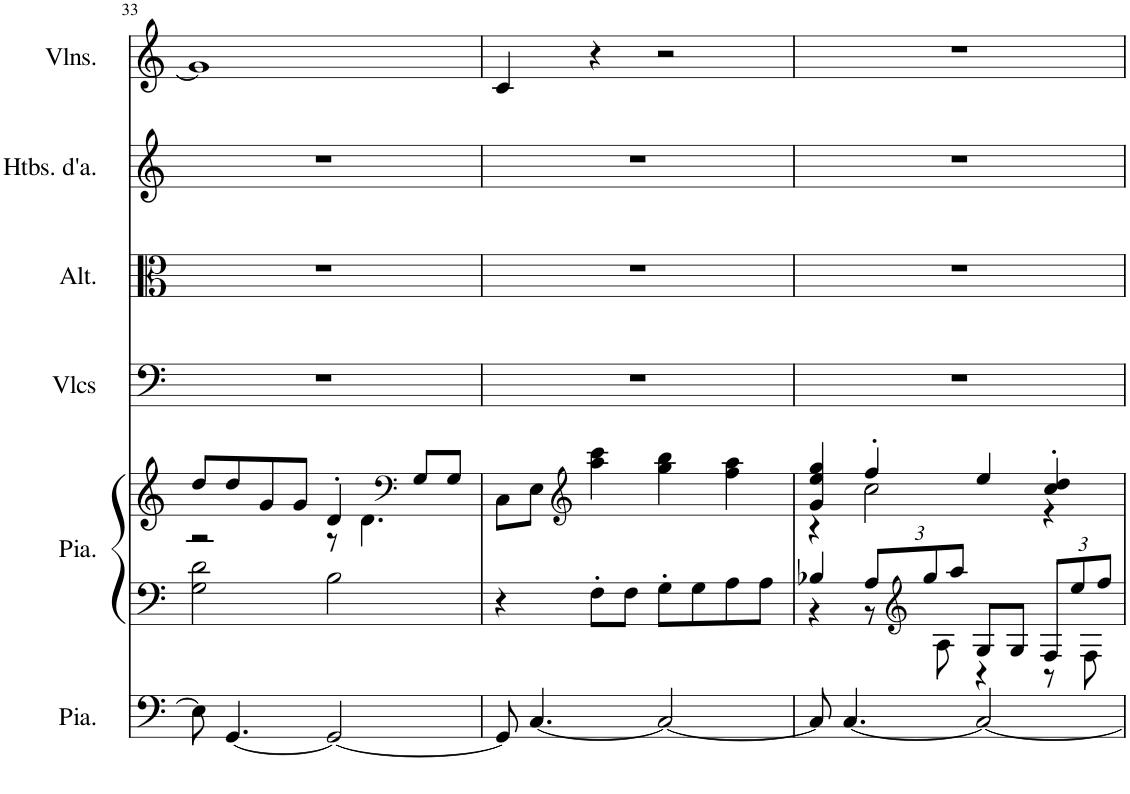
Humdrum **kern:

**kern	**kern	**kern	**kern	**kern	**kern	**kern
*part6	*part5	*part5	*part4	*part3	*part2	*part1
*staff7	*staff6	*staff5	*staff4	*staff3	*staff2	*staff1
*I"Piano, Pedals	*I"Piano, Organ	*	*I"Violoncelles, Bass	*I"Altos, Tenor	*I"Hautbois d'amour, Alto	*I"Violons, Soprano
*I'Pia.	*I'Pia.	*	*I'Vlcs	*I'Alt.	*I'Htbs. d'a.	*I'Vlns.
!!LO:PB:g=z
*clefF4	*clefF4	*clefG2	*clefF4	*clefC3	*clefG2	*clefG2
*	*	*	*	*	*Trd2c3	*
*k[]	*k[]	*k[]	*k[]	*k[]	*k[]	*k[]
*M4/4	*M4/4	*M4/4	*M4/4	*M4/4	*M4/4	*M4/4
=33	=33	=33	=33	=33	=33	=33
*	*	*^	*	*	*	*
8E\]	2G\ 2d\	8dd/L	2r	1r	1r	1r	1g]
[4.GG/	.	8dd/	.	.	.	.	.
.	.	8g/	.	.	.	.	.
.	.	8g/J	.	.	.	.	.
2GG/_	2B\	4d'/	8r	.	.	.	.
.	.	.	4.d\	.	.	.	.
*	*	*clefF4	*	*	*	*	*
.	.	8G/L	.	.	.	.	.
.	.	8G/J	.	.	.	.	.
*	*	*v	*v	*	*	*	*
=34	=34	=34	=34	=34	=34	=34
8GG/]	4r	8C\L	1r	1r	1r	4c/
[4.C/	.	8E\J	.	.	.	.
*	*	*clefG2	*	*	*	*
.	8F'\L	4aa\ 4ccc\	.	.	.	4r
.	8F\J	.	.	.	.	.
2C/_	8G'\L	4gg\ 4bb\	.	.	.	2r
.	8G\	.	.	.	.	.
.	8A\	4ff\ 4aa\	.	.	.	.
.	8A\J	.	.	.	.	.
=35	=35	=35	=35	=35	=35	=35
*	*^	*^	*	*	*	*
8C/]	4B-X/	4r	4g/ 4ee/ 4gg/	4r	1r	1r	1r	1r
[4.C/	.	.	.	.	.	.	.	.
*	*Xbrackettup	*	*	*	*	*	*	*
.	12A/L	8r	4ff'/	2cc\	.	.	.	.
*	*clefG2	*	*	*	*	*	*	*
.	12gg/	.	.	.	.	.	.	.
.	.	8A\	.	.	.	.	.	.
.	12aa/J	.	.	.	.	.	.	.
2C/_	8G/L	4r	4ee/	.	.	.	.	.
.	8G/J	.	.	.	.	.	.	.
.	12F/L	8r	4cc/' 4dd/'	4r	.	.	.	.
.	12ee/	.	.	.	.	.	.	.
.	.	8F\	.	.	.	.	.	.
.	12ff/J	.	.	.	.	.	.	.
*	*v	*v	*	*	*	*	*	*
*	*	*v	*v	*	*	*	*
=	=	=	=	=	=	=
*-	*-	*-	*-	*-	*-	*-
